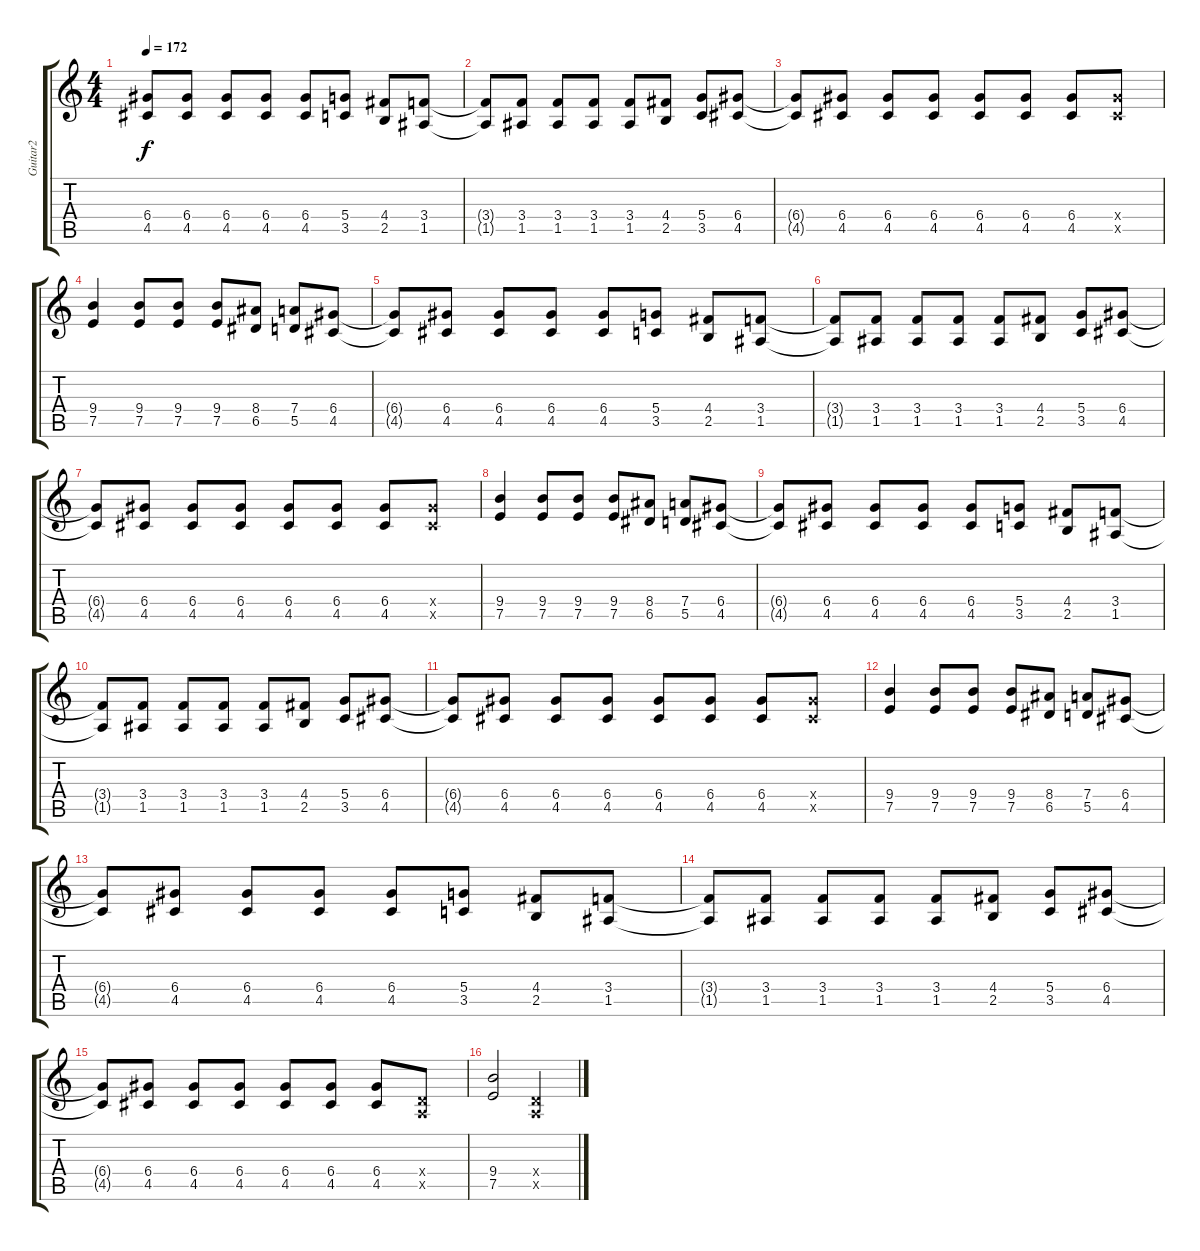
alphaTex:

\track ("Guitar2" "Guitar2") {instrument overdrivenguitar}
\staff {score tabs}
\tuning (E4 B3 G3 D3 A2 E2) {hide}
\ts (4 4)
\tempo 172
\clef g2
\ks c
(6.4{t} 4.5{t}).8{dy f} (6.4 4.5).8 (6.4 4.5).8 (6.4 4.5).8 (6.4 4.5).8 (5.4 3.5).8 (4.4 2.5).8 (3.4 1.5).8 |
(3.4{t} 1.5{t}).8 (3.4 1.5).8 (3.4 1.5).8 (3.4 1.5).8 (3.4 1.5).8 (4.4 2.5).8 (5.4 3.5).8 (6.4 4.5).8 |
(6.4{t} 4.5{t}).8 (6.4 4.5).8 (6.4 4.5).8 (6.4 4.5).8 (6.4 4.5).8 (6.4 4.5).8 (6.4 4.5).8 (6.4{x} 4.5{x}).8 |
(9.4 7.5).4 (9.4 7.5).8 (9.4 7.5).8 (9.4 7.5).8 (8.4 6.5).8 (7.4 5.5).8 (6.4 4.5).8 |
(6.4{t} 4.5{t}).8 (6.4 4.5).8 (6.4 4.5).8 (6.4 4.5).8 (6.4 4.5).8 (5.4 3.5).8 (4.4 2.5).8 (3.4 1.5).8 |
(3.4{t} 1.5{t}).8 (3.4 1.5).8 (3.4 1.5).8 (3.4 1.5).8 (3.4 1.5).8 (4.4 2.5).8 (5.4 3.5).8 (6.4 4.5).8 |
(6.4{t} 4.5{t}).8 (6.4 4.5).8 (6.4 4.5).8 (6.4 4.5).8 (6.4 4.5).8 (6.4 4.5).8 (6.4 4.5).8 (6.4{x} 4.5{x}).8 |
(9.4 7.5).4 (9.4 7.5).8 (9.4 7.5).8 (9.4 7.5).8 (8.4 6.5).8 (7.4 5.5).8 (6.4 4.5).8 |
(6.4{t} 4.5{t}).8 (6.4 4.5).8 (6.4 4.5).8 (6.4 4.5).8 (6.4 4.5).8 (5.4 3.5).8 (4.4 2.5).8 (3.4 1.5).8 |
(3.4{t} 1.5{t}).8 (3.4 1.5).8 (3.4 1.5).8 (3.4 1.5).8 (3.4 1.5).8 (4.4 2.5).8 (5.4 3.5).8 (6.4 4.5).8 |
(6.4{t} 4.5{t}).8 (6.4 4.5).8 (6.4 4.5).8 (6.4 4.5).8 (6.4 4.5).8 (6.4 4.5).8 (6.4 4.5).8 (6.4{x} 4.5{x}).8 |
(9.4 7.5).4 (9.4 7.5).8 (9.4 7.5).8 (9.4 7.5).8 (8.4 6.5).8 (7.4 5.5).8 (6.4 4.5).8 |
(6.4{t} 4.5{t}).8 (6.4 4.5).8 (6.4 4.5).8 (6.4 4.5).8 (6.4 4.5).8 (5.4 3.5).8 (4.4 2.5).8 (3.4 1.5).8 |
(3.4{t} 1.5{t}).8 (3.4 1.5).8 (3.4 1.5).8 (3.4 1.5).8 (3.4 1.5).8 (4.4 2.5).8 (5.4 3.5).8 (6.4 4.5).8 |
(6.4{t} 4.5{t}).8 (6.4 4.5).8 (6.4 4.5).8 (6.4 4.5).8 (6.4 4.5).8 (6.4 4.5).8 (6.4 4.5).8 (0.4{x} 0.5{x}).8 |
(9.4 7.5).2 (0.4{x} 0.5{x}).2
